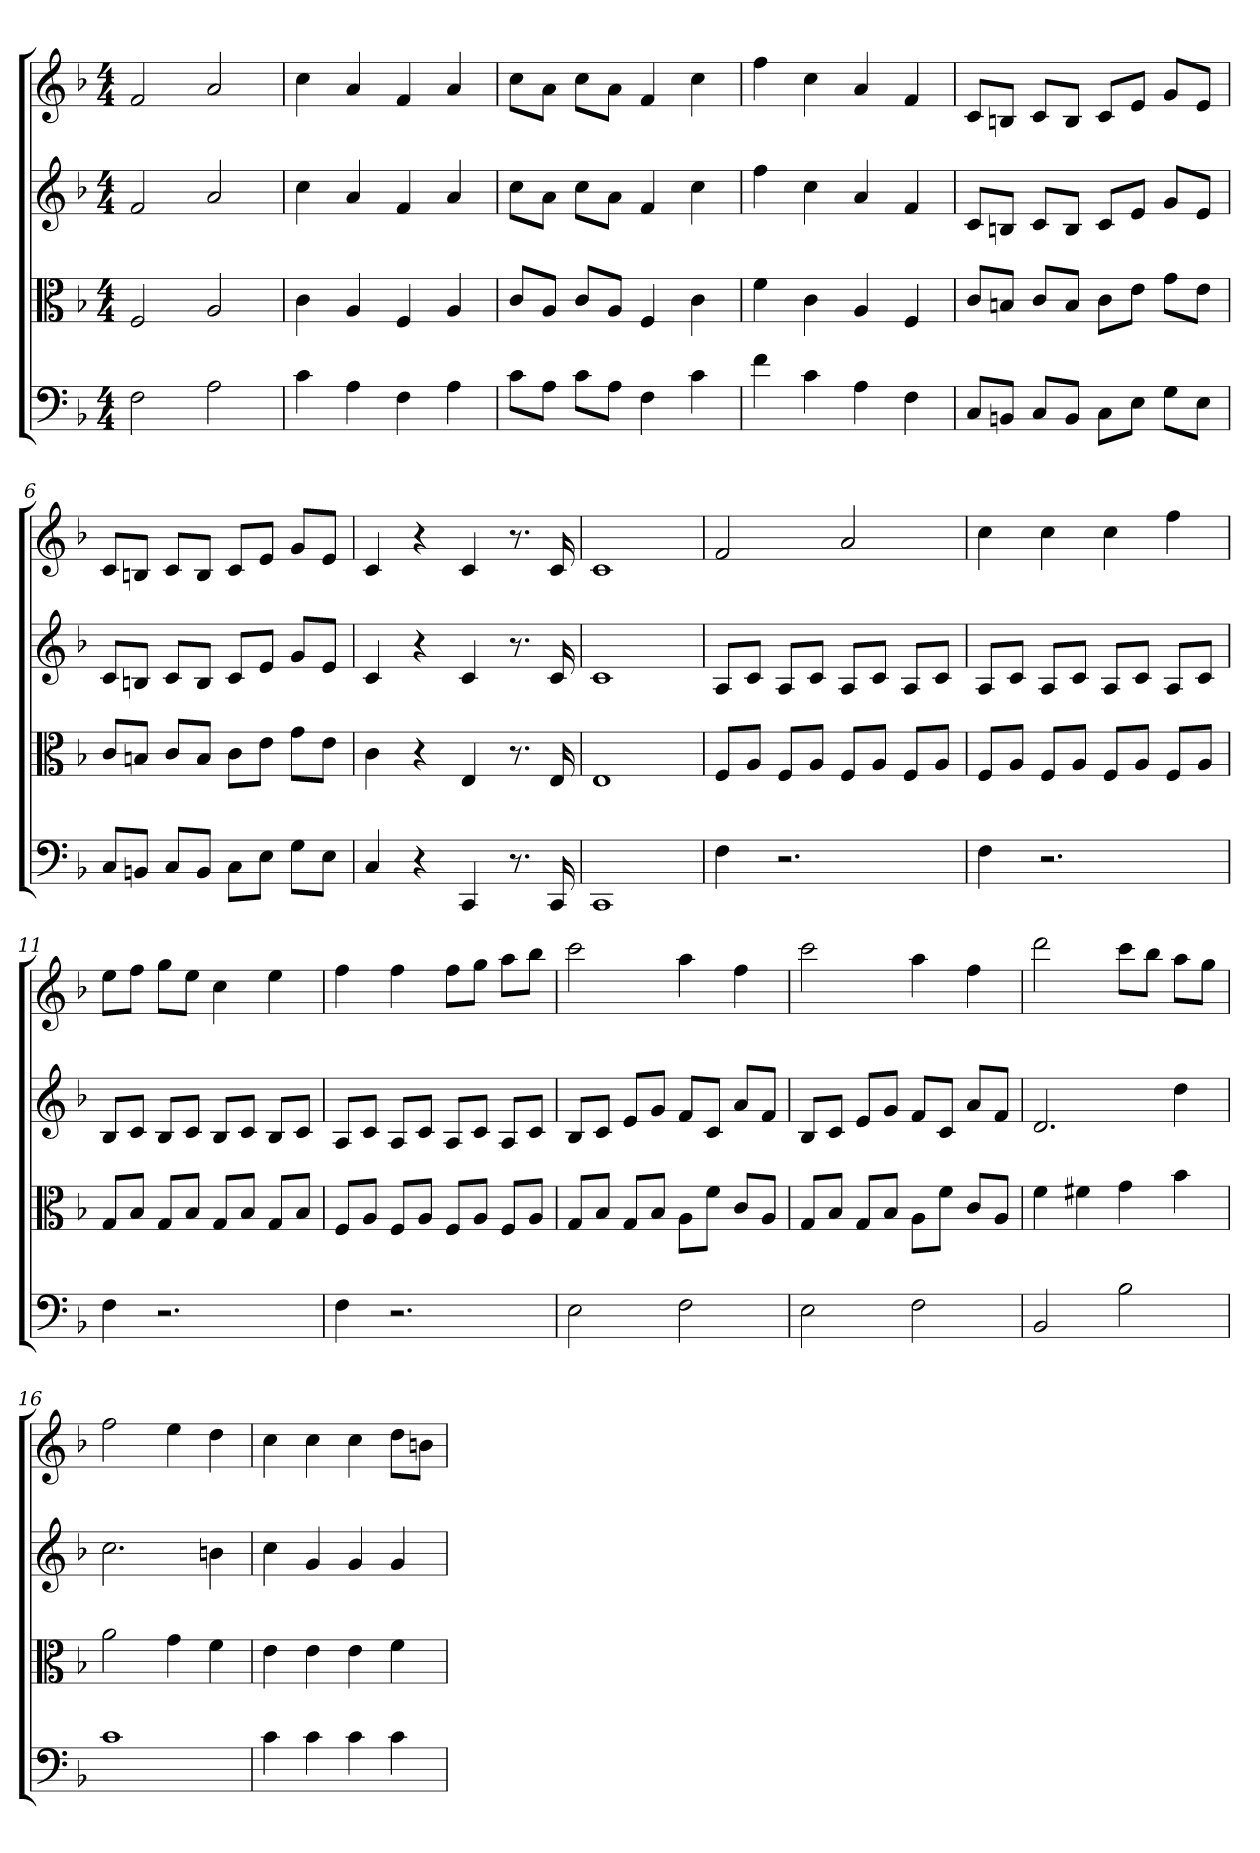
**kern	**kern	**kern	**kern
*part4	*part3	*part2	*part1
*staff4	*staff3	*staff2	*staff1
*clefF4	*clefC3	*	*
*k[b-]	*k[b-]	*k[b-]	*k[b-]
*F:	*F:	*F:	*F:
*M4/4	*M4/4	*M4/4	*M4/4
=	=	=	=
2F	2F	2f	2f
2A	2A	2a	2a
=2	=2	=2	=2
4c	4c	4cc	4cc
4A	4A	4a	4a
4F	4F	4f	4f
4A	4A	4a	4a
=3	=3	=3	=3
8c\L	8c/L	8ccL	8ccL
8A\J	8A/J	8aJ	8aJ
8c\L	8c/L	8ccL	8ccL
8A\J	8A/J	8aJ	8aJ
4F	4F	4f	4f
4c	4c	4cc	4cc
=4	=4	=4	=4
4f	4f	4ff	4ff
4c	4c	4cc	4cc
4A	4A	4a	4a
4F	4F	4f	4f
=5	=5	=5	=5
8C/L	8c/L	8cL	8cL
8BBn/J	8Bn/J	8BnJ	8BnJ
8C/L	8c/L	8cL	8cL
8BB/J	8B/J	8BJ	8BJ
8C\L	8c\L	8cL	8cL
8E\J	8e\J	8eJ	8eJ
8G\L	8g\L	8gL	8gL
8E\J	8e\J	8eJ	8eJ
=6	=6	=6	=6
8C/L	8c/L	8cL	8cL
8BBn/J	8Bn/J	8BnJ	8BnJ
8C/L	8c/L	8cL	8cL
8BB/J	8B/J	8BJ	8BJ
8C\L	8c\L	8cL	8cL
8E\J	8e\J	8eJ	8eJ
8G\L	8g\L	8gL	8gL
8E\J	8e\J	8eJ	8eJ
=7	=7	=7	=7
4C	4c	4c	4c
4r	4r	4r	4r
4CC	4E	4c	4c
8.r	8.r	8.r	8.r
16CC	16E	16c	16c
=8	=8	=8	=8
1CC	1E	1c	1c
=9	=9	=9	=9
4F	8F/L	8AL	2f
.	8A/J	8cJ	.
2.r	8F/L	8AL	.
.	8A/J	8cJ	.
.	8F/L	8AL	2a
.	8A/J	8cJ	.
.	8F/L	8AL	.
.	8A/J	8cJ	.
=10	=10	=10	=10
4F	8F/L	8AL	4cc
.	8A/J	8cJ	.
2.r	8F/L	8AL	4cc
.	8A/J	8cJ	.
.	8F/L	8AL	4cc
.	8A/J	8cJ	.
.	8F/L	8AL	4ff
.	8A/J	8cJ	.
=11	=11	=11	=11
4F	8G/L	8B-L	8eeL
.	8B-/J	8cJ	8ffJ
2.r	8G/L	8B-L	8ggL
.	8B-/J	8cJ	8eeJ
.	8G/L	8B-L	4cc
.	8B-/J	8cJ	.
.	8G/L	8B-L	4ee
.	8B-/J	8cJ	.
=12	=12	=12	=12
4F	8F/L	8AL	4ff
.	8A/J	8cJ	.
2.r	8F/L	8AL	4ff
.	8A/J	8cJ	.
.	8F/L	8AL	8ffL
.	8A/J	8cJ	8ggJ
.	8F/L	8AL	8aaL
.	8A/J	8cJ	8bb-J
=13	=13	=13	=13
2E	8G/L	8B-L	2ccc
.	8B-/J	8cJ	.
.	8G/L	8eL	.
.	8B-/J	8gJ	.
2F	8A\L	8fL	4aa
.	8f\J	8cJ	.
.	8c/L	8aL	4ff
.	8A/J	8fJ	.
=14	=14	=14	=14
2E	8G/L	8B-L	2ccc
.	8B-/J	8cJ	.
.	8G/L	8eL	.
.	8B-/J	8gJ	.
2F	8A\L	8fL	4aa
.	8f\J	8cJ	.
.	8c/L	8aL	4ff
.	8A/J	8fJ	.
=15	=15	=15	=15
2BB-	4f	2.d	2ddd
.	4f#X	.	.
2B-	4g	.	8cccL
.	.	.	8bb-J
.	4b-	4dd	8aaL
.	.	.	8ggJ
=16	=16	=16	=16
1c	2a	2.cc	2ff
.	4g	.	4ee
.	4f	4bn	4dd
=17	=17	=17	=17
4c	4e	4cc	4cc
4c	4e	4g	4cc
4c	4e	4g	4cc
4c	4f	4g	8ddL
.	.	.	8bnJ
=	=	=	=
*-	*-	*-	*-
